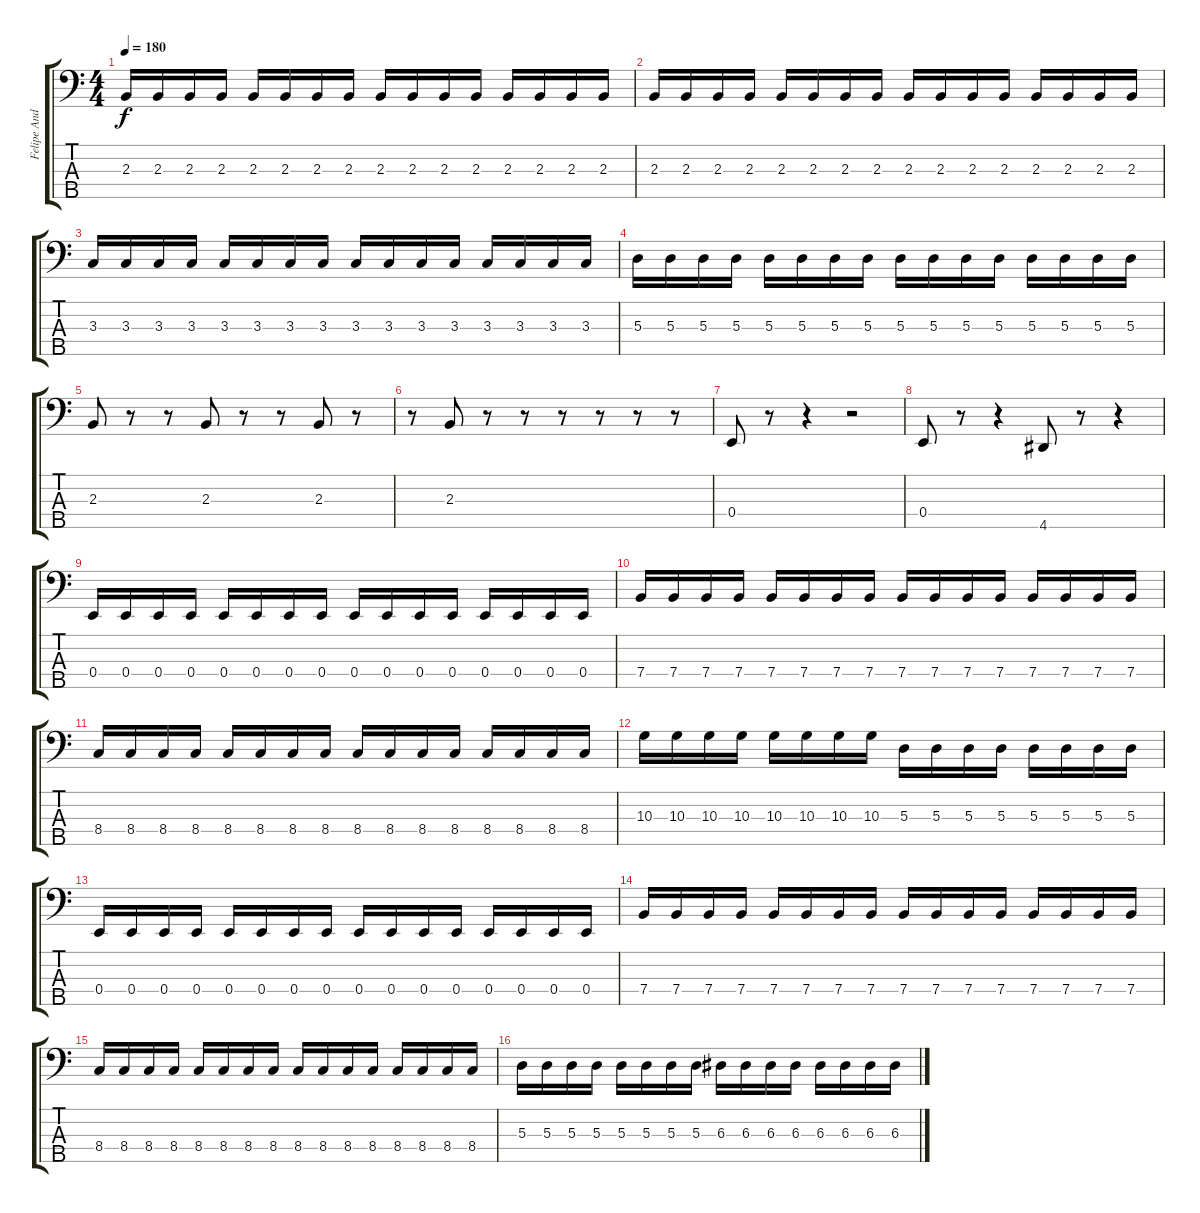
\track ("Felipe Andreoli" "Felipe And") {instrument electricbassfinger}
\staff {score tabs}
\tuning (G2 D2 A1 E1 B0) {hide}
\ts (4 4)
\tempo 180
\clef f4
\ks c
2.3.16{dy f} 2.3.16 2.3.16 2.3.16 2.3.16 2.3.16 2.3.16 2.3.16 2.3.16 2.3.16 2.3.16 2.3.16 2.3.16 2.3.16 2.3.16 2.3.16 |
2.3.16 2.3.16 2.3.16 2.3.16 2.3.16 2.3.16 2.3.16 2.3.16 2.3.16 2.3.16 2.3.16 2.3.16 2.3.16 2.3.16 2.3.16 2.3.16 |
3.3.16 3.3.16 3.3.16 3.3.16 3.3.16 3.3.16 3.3.16 3.3.16 3.3.16 3.3.16 3.3.16 3.3.16 3.3.16 3.3.16 3.3.16 3.3.16 |
5.3.16 5.3.16 5.3.16 5.3.16 5.3.16 5.3.16 5.3.16 5.3.16 5.3.16 5.3.16 5.3.16 5.3.16 5.3.16 5.3.16 5.3.16 5.3.16 |
2.3.8 r.8 r.8 2.3.8 r.8 r.8 2.3.8 r.8 |
r.8 2.3.8 r.8 r.8 r.8 r.8 r.8 r.8 |
0.4.8 r.8 r.4 r.2 |
0.4.8 r.8 r.4 4.5.8 r.8 r.4 |
0.4.16 0.4.16 0.4.16 0.4.16 0.4.16 0.4.16 0.4.16 0.4.16 0.4.16 0.4.16 0.4.16 0.4.16 0.4.16 0.4.16 0.4.16 0.4.16 |
7.4.16 7.4.16 7.4.16 7.4.16 7.4.16 7.4.16 7.4.16 7.4.16 7.4.16 7.4.16 7.4.16 7.4.16 7.4.16 7.4.16 7.4.16 7.4.16 |
8.4.16 8.4.16 8.4.16 8.4.16 8.4.16 8.4.16 8.4.16 8.4.16 8.4.16 8.4.16 8.4.16 8.4.16 8.4.16 8.4.16 8.4.16 8.4.16 |
10.3.16 10.3.16 10.3.16 10.3.16 10.3.16 10.3.16 10.3.16 10.3.16 5.3.16 5.3.16 5.3.16 5.3.16 5.3.16 5.3.16 5.3.16 5.3.16 |
0.4.16 0.4.16 0.4.16 0.4.16 0.4.16 0.4.16 0.4.16 0.4.16 0.4.16 0.4.16 0.4.16 0.4.16 0.4.16 0.4.16 0.4.16 0.4.16 |
7.4.16 7.4.16 7.4.16 7.4.16 7.4.16 7.4.16 7.4.16 7.4.16 7.4.16 7.4.16 7.4.16 7.4.16 7.4.16 7.4.16 7.4.16 7.4.16 |
8.4.16 8.4.16 8.4.16 8.4.16 8.4.16 8.4.16 8.4.16 8.4.16 8.4.16 8.4.16 8.4.16 8.4.16 8.4.16 8.4.16 8.4.16 8.4.16 |
5.3.16 5.3.16 5.3.16 5.3.16 5.3.16 5.3.16 5.3.16 5.3.16 6.3.16 6.3.16 6.3.16 6.3.16 6.3.16 6.3.16 6.3.16 6.3.16
